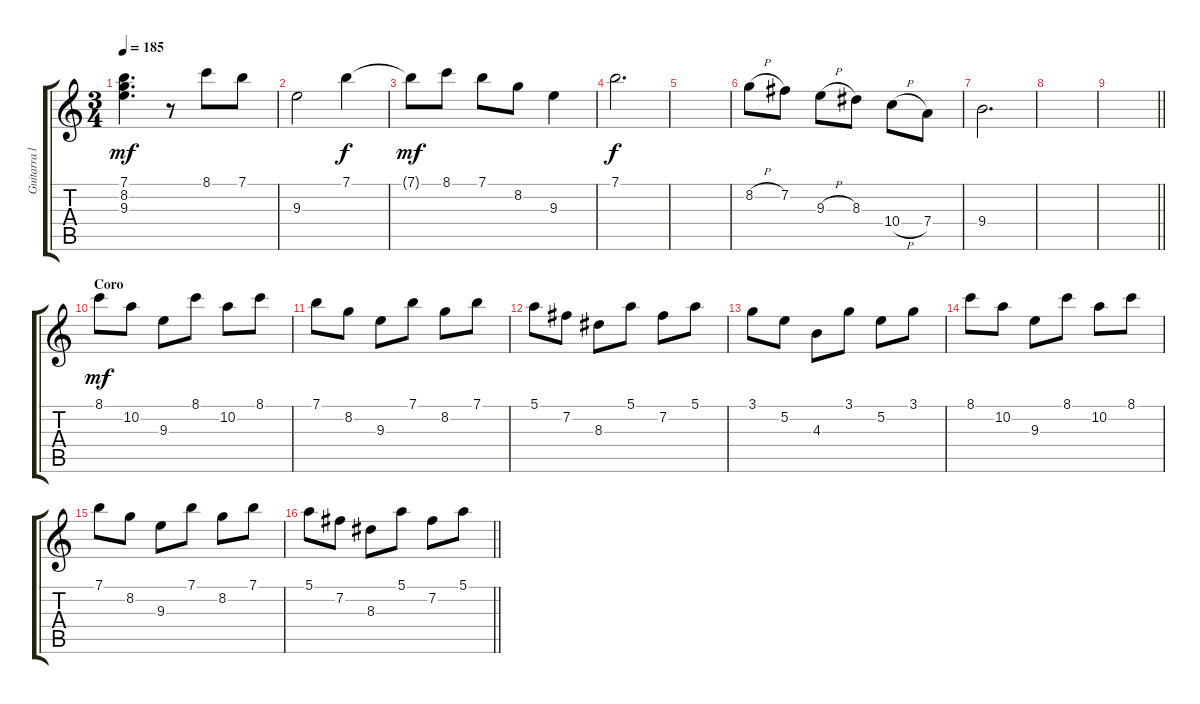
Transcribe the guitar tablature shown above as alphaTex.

\track ("Guitarra lider" "Guitarra l") {instrument acousticguitarsteel}
\staff {score tabs}
\tuning (E4 B3 G3 D3 A2 E2) {hide}
\ts (3 4)
\tempo 185
\clef g2
\ks c
(7.1 8.2 9.3).4{d dy mf} r.8 8.1.8 7.1.8 |
9.3.2 7.1.4{dy f} |
7.1{t}.8{dy mf} 8.1.8 7.1.8 8.2.8 9.3.4 |
7.1.2{d dy f} |
|
8.2{h}.8 7.2.8 9.3{h}.8 8.3.8 10.4{h}.8 7.4.8 |
9.4.2{d} |
|
\barLineRight lightlight
|
\section ("" "Coro")
8.1.8{dy mf} 10.2.8 9.3.8 8.1.8 10.2.8 8.1.8 |
7.1.8 8.2.8 9.3.8 7.1.8 8.2.8 7.1.8 |
5.1.8 7.2.8 8.3.8 5.1.8 7.2.8 5.1.8 |
3.1.8 5.2.8 4.3.8 3.1.8 5.2.8 3.1.8 |
8.1.8 10.2.8 9.3.8 8.1.8 10.2.8 8.1.8 |
7.1.8 8.2.8 9.3.8 7.1.8 8.2.8 7.1.8 |
\barLineRight lightlight
5.1.8 7.2.8 8.3.8 5.1.8 7.2.8 5.1.8
